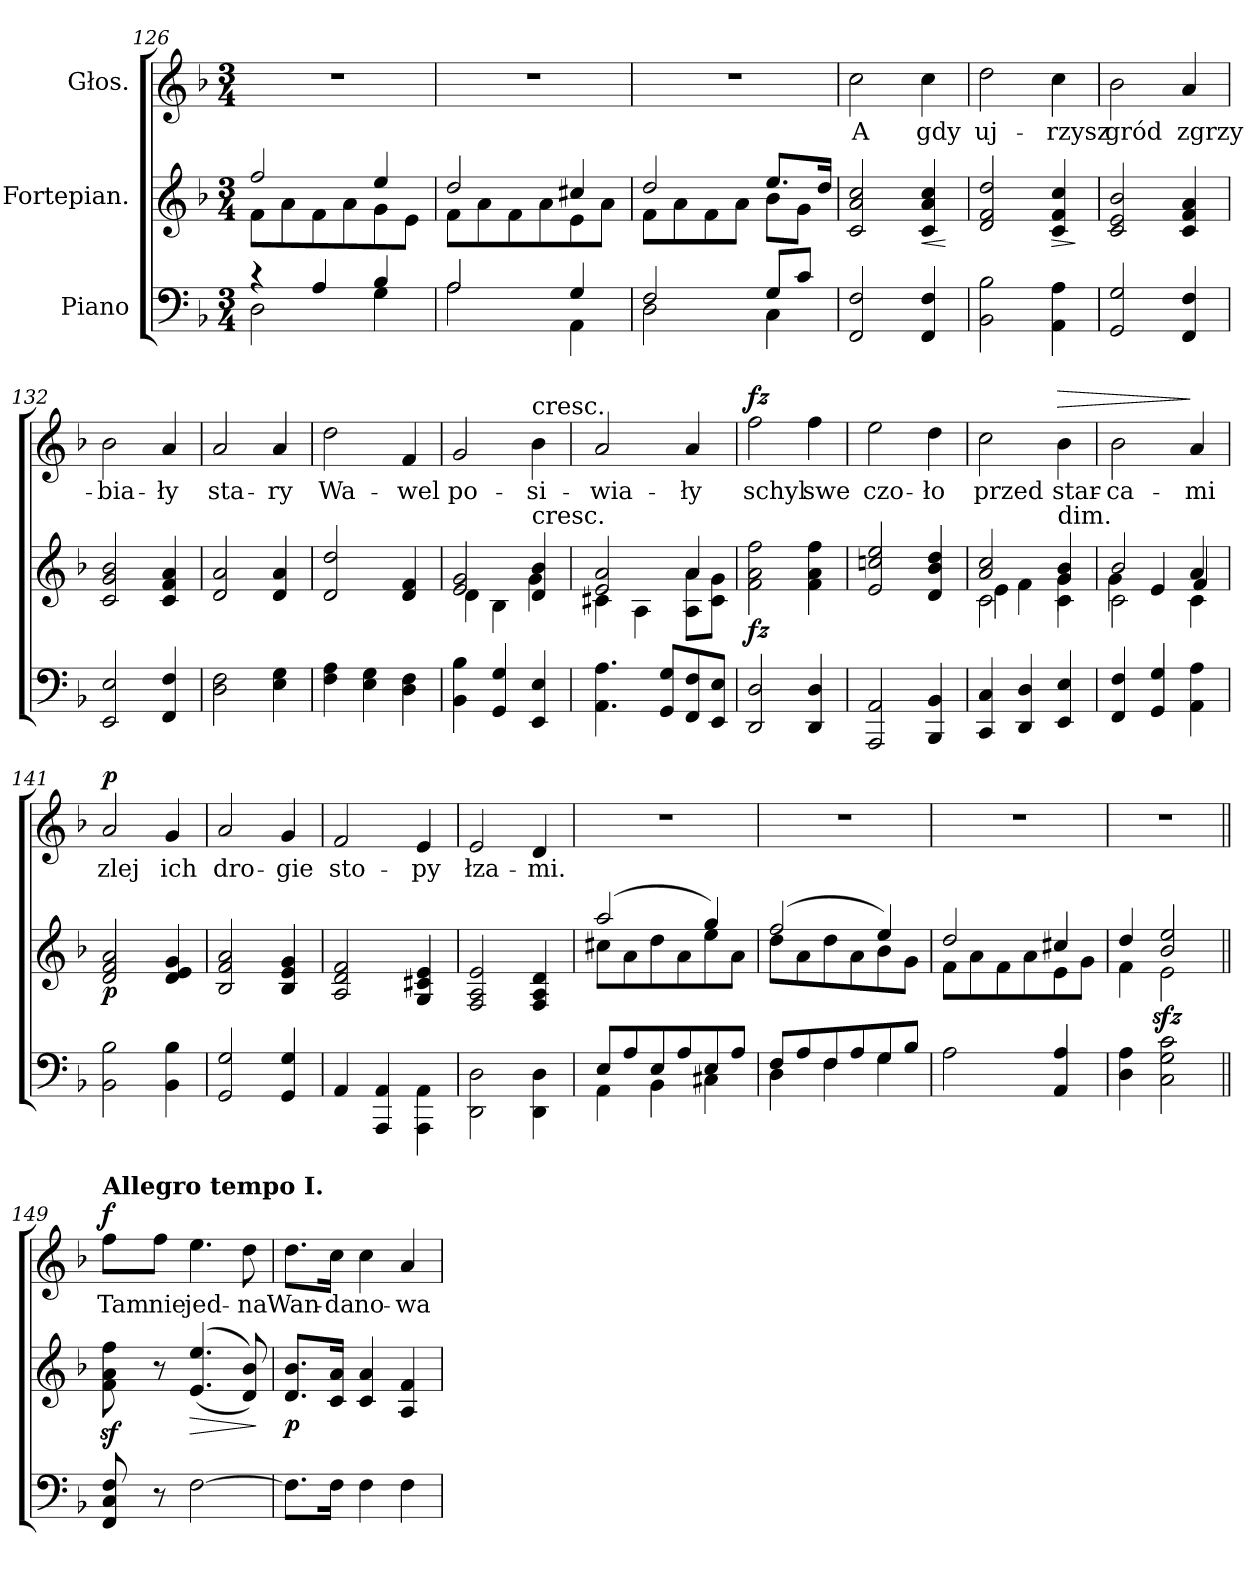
**kern	**kern	**dynam	**kern	**text	**dynam
*part3	*part2	*part2	*part1	*part1	*part1
*staff3	*staff2	*staff2	*staff1	*staff1	*staff1
*I"Piano	*I"Fortepian.	*	*I"Głos.	*	*
*clefF4	*clefG2	*	*clefG2	*	*
*k[b-]	*k[b-]	*	*k[b-]	*	*
*M3/4	*M3/4	*	*M3/4	*	*
=126	=126	=126	=126	=126	=126
*^	*^	*	*	*	*
4r	2D	2ff	8fL	.	2.r	.	.
.	.	.	8a	.	.	.	.
4A	.	.	8f	.	.	.	.
.	.	.	8a	.	.	.	.
4B-	4G	4ee	8g	.	.	.	.
.	.	.	8eJ	.	.	.	.
=127	=127	=127	=127	=127	=127	=127	=127
2A	2A	2dd	8fL	.	2.r	.	.
.	.	.	8a	.	.	.	.
.	.	.	8f	.	.	.	.
.	.	.	8a	.	.	.	.
4G	4AA	4cc#X	8e	.	.	.	.
.	.	.	8aJ	.	.	.	.
=128	=128	=128	=128	=128	=128	=128	=128
2F	2D	2dd	8fL	.	2.r	.	.
.	.	.	8a	.	.	.	.
.	.	.	8f	.	.	.	.
.	.	.	8aJ	.	.	.	.
8GL	4C	8.eeL	8b-L	.	.	.	.
8cJ	.	.	8gJ	.	.	.	.
.	.	16ddJk	.	.	.	.	.
*v	*v	*	*	*	*	*	*
*	*v	*v	*	*	*	*
=129	=129	=129	=129	=129	=129
2FF 2F	2c 2a 2cc	.	2cc	A	.
!	!	!LO:HP:b	!	!	!
4FF 4F	4c 4a 4cc	<	4cc	gdy	.
.	.	[	.	.	.
=130	=130	=130	=130	=130	=130
2BB- 2B-	2d 2f 2dd	.	2dd	uj-	.
!	!	!LO:HP:b	!	!	!
4AA 4A	4c 4f 4cc	>	4cc	-rzysz	.
.	.	]	.	.	.
=131	=131	=131	=131	=131	=131
2GG 2G	2c 2e 2b-	.	2b-	gród	.
4FF 4F	4c 4f 4a	.	4a	zgrzy-	.
=132	=132	=132	=132	=132	=132
2EE 2E	2c 2g 2b-	.	2b-	-bia-	.
4FF 4F	4c 4f 4a	.	4a	-ły	.
=133	=133	=133	=133	=133	=133
2D 2F	2d 2a	.	2a	sta-	.
4E 4G	4d 4a	.	4a	-ry	.
=134	=134	=134	=134	=134	=134
4F 4A	2d 2dd	.	2dd	Wa-	.
4E 4G	.	.	.	.	.
4D 4F	4d 4f	.	4f	-wel	.
=135	=135	=135	=135	=135	=135
*	*^	*	*	*	*
4BB- 4B-	2e 2g	4d	.	2g	po-	.
4GG 4G	.	4B-	.	.	.	.
!	!	!	!	!LO:TX:a:t=cresc.	!	!
!	!LO:TX:t=cresc.	!	!	!	!	!
4EE 4E	4d 4b-	4g	.	4b-	-si-	.
=136	=136	=136	=136	=136	=136	=136
4.AA 4.A	2e 2a	4c#X	.	2a	-wia-	.
.	.	4A	.	.	.	.
8GG 8GL	.	.	.	.	.	.
8FF 8F	4a	8A 8aL	.	4a	-ły	.
8EE 8EJ	.	8c# 8gJ	.	.	.	.
=137	=137	=137	=137	=137	=137	=137
!	!	!	!	!	!	!LO:DY:a
*	*v	*v	*	*	*	*
2DD 2D	2f 2a 2ff	fz	2ff	schyl	fz
4DD 4D	4f 4a 4ff	.	4ff	swe	.
=138	=138	=138	=138	=138	=138
2AAA 2AA	2e 2ccn 2ee	.	2ee	czo-	.
4BBB- 4BB-	4d 4b- 4dd	.	4dd	-ło	.
=139	=139	=139	=139	=139	=139
*	*^	*	*	*	*
*	*	*^	*	*	*	*
4CC 4C	2a 2cc	2c	4e\	.	2cc	przed	.
4DD 4D	.	.	4f\	.	.	.	.
!	!LO:TX:t=dim.	!	!	!	!	!	!
!	!	!	!	!	!	!	!LO:HP:a
4EE 4E	4g 4b-	4c	4g\	.	4b-	star-	>
=140	=140	=140	=140	=140	=140	=140	=140
4FF 4F	2b-	2c	4g\	.	2b-	-ca-	.
4GG 4G	.	.	4e/	.	.	.	.
4AA 4A	4a	4c	4f/	.	4a	-mi	]
=141	=141	=141	=141	=141	=141	=141	=141
!	!	!	!	!	!	!	!LO:DY:a
*	*v	*v	*v	*	*	*	*
2BB- 2B-	2d 2f 2a	p	2a	zlej	p
4BB- 4B-	4d 4e 4g	.	4g	ich	.
=142	=142	=142	=142	=142	=142
2GG 2G	2B- 2f 2a	.	2a	dro-	.
4GG 4G	4B- 4e 4g	.	4g	-gie	.
=143	=143	=143	=143	=143	=143
4AA	2A 2d 2f	.	2f	sto-	.
4AAA 4AA	.	.	.	.	.
4AAA\ 4AA\	4G/ 4c#X/ 4e/	.	4e	-py	.
=144	=144	=144	=144	=144	=144
2DD\ 2D\	2F/ 2A/ 2e/	.	2e	łza-	.
4DD\ 4D\	4F/ 4A/ 4d/	.	4d	-mi.	.
=145	=145	=145	=145	=145	=145
*^	*^	*	*	*	*
8EL	4AA	(2aa	8cc#XL	.	2.r	.	.
8A	.	.	8a	.	.	.	.
8E	4BB-	.	8dd	.	.	.	.
8A	.	.	8a	.	.	.	.
8E	4C#X	4gg)	8ee	.	.	.	.
8AJ	.	.	8aJ	.	.	.	.
=146	=146	=146	=146	=146	=146	=146	=146
8FL	4D	(2ff	8ddL	.	2.r	.	.
8A	.	.	8a	.	.	.	.
8F	4F	.	8dd	.	.	.	.
8A	.	.	8a	.	.	.	.
8G	4G	4ee)	8b-	.	.	.	.
8B-J	.	.	8gJ	.	.	.	.
*v	*v	*	*	*	*	*	*
=147	=147	=147	=147	=147	=147	=147
2A	2dd	8fL	.	2.r	.	.
.	.	8a	.	.	.	.
.	.	8f	.	.	.	.
.	.	8a	.	.	.	.
4AA/ 4A/	4cc#X	8e	.	.	.	.
.	.	8gJ	.	.	.	.
=148	=148	=148	=148	=148	=148	=148
4D 4A	4dd	4f	.	2.r	.	.
2C 2G 2c	2b- 2ee	2ezz	.	.	.	.
=149||	=149||	=149||	=149||	=149||	=149||	=149||
!	!	!	!	!LO:TX:a:B:t=Allegro tempo I.	!	!
!	!	!	!	!	!	!LO:DY:a
*	*v	*v	*	*	*	*
8FF 8C 8F	8fz 8az 8ffz	.	8ff\L	Tam	f
8r	8r	.	8ff\J	nie	.
!	!	!LO:HP:b	!	!	!
[2F	(<(>4.e 4.ee	>	4.ee	jed-	.
.	8d 8b-))	.	8dd	-na	.
.	.	]	.	.	.
=150	=150	=150	=150	=150	=150
8.FL]	8.d 8.b-L	p	8.dd\L	Wan-	.
16FJk	16c 16aJk	.	16cc\Jk	-da	.
4F	4c 4a	.	4cc	no-	.
4F	4A 4f	.	4a	-wa	.
=	=	=	=	=	=
*-	*-	*-	*-	*-	*-
